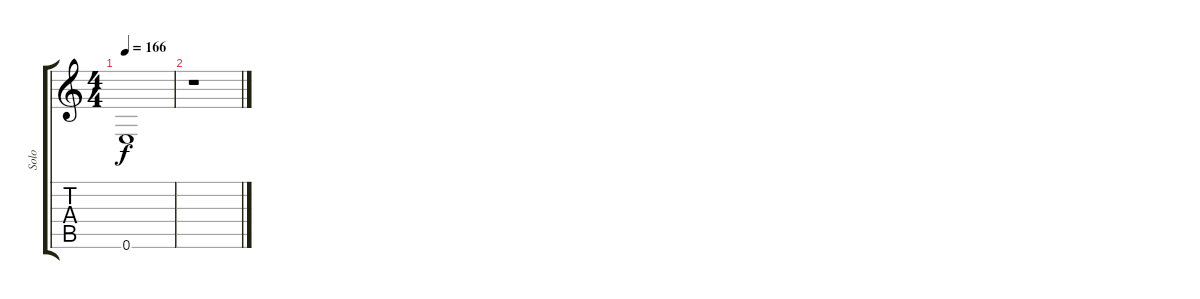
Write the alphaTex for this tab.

\track ("Solo" "Solo") {instrument overdrivenguitar}
\staff {score tabs}
\tuning (E4 B3 G3 D3 A2 E2) {hide}
\ts (4 4)
\tempo 166
\clef g2
\ks c
0.6{t}.1{dy f} |
r.1
